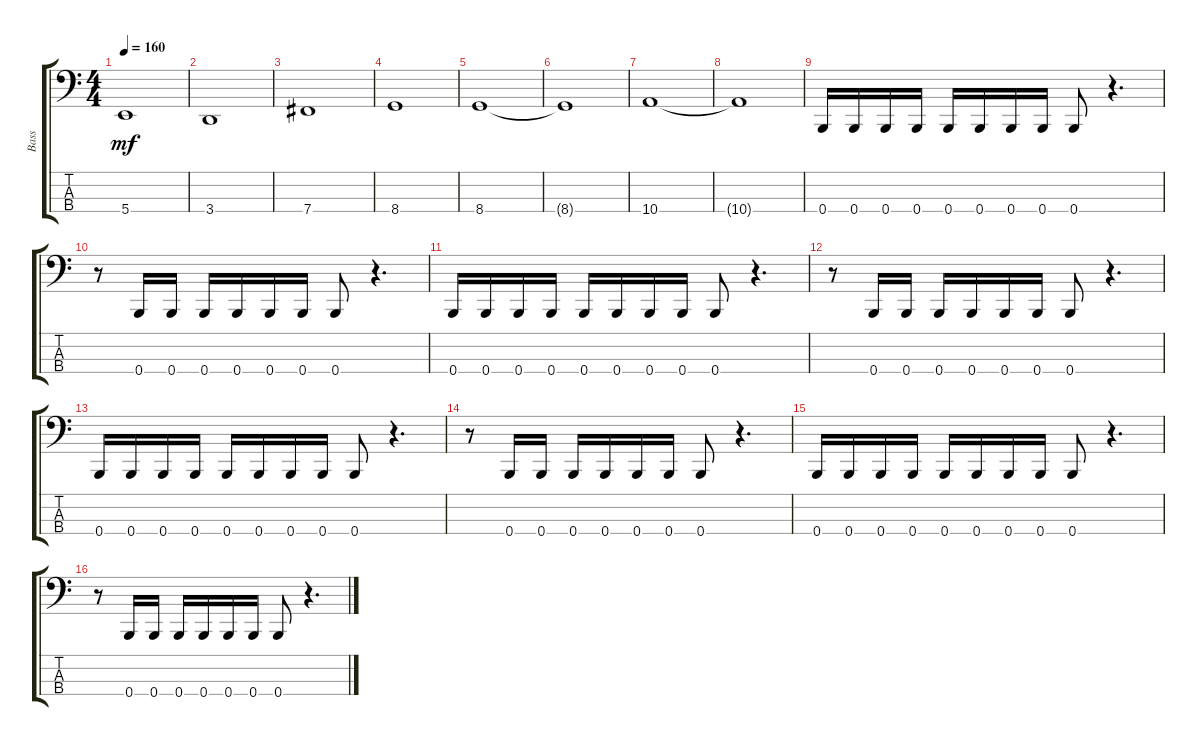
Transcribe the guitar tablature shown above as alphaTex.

\track ("Bass" "Bass") {instrument electricbassfinger}
\staff {score tabs}
\tuning (E2 B1 Gb1 B0) {hide}
\ts (4 4)
\tempo 160
\clef f4
\ks c
5.4.1{dy mf} |
3.4.1 |
7.4.1 |
8.4.1 |
8.4.1 |
8.4{t}.1 |
10.4.1 |
10.4{t}.1 |
0.4.16 0.4.16 0.4.16 0.4.16 0.4.16 0.4.16 0.4.16 0.4.16 0.4.8 r.4{d} |
r.8 0.4.16 0.4.16 0.4.16 0.4.16 0.4.16 0.4.16 0.4.8 r.4{d} |
0.4.16 0.4.16 0.4.16 0.4.16 0.4.16 0.4.16 0.4.16 0.4.16 0.4.8 r.4{d} |
r.8 0.4.16 0.4.16 0.4.16 0.4.16 0.4.16 0.4.16 0.4.8 r.4{d} |
0.4.16 0.4.16 0.4.16 0.4.16 0.4.16 0.4.16 0.4.16 0.4.16 0.4.8 r.4{d} |
r.8 0.4.16 0.4.16 0.4.16 0.4.16 0.4.16 0.4.16 0.4.8 r.4{d} |
0.4.16 0.4.16 0.4.16 0.4.16 0.4.16 0.4.16 0.4.16 0.4.16 0.4.8 r.4{d} |
r.8 0.4.16 0.4.16 0.4.16 0.4.16 0.4.16 0.4.16 0.4.8 r.4{d}
